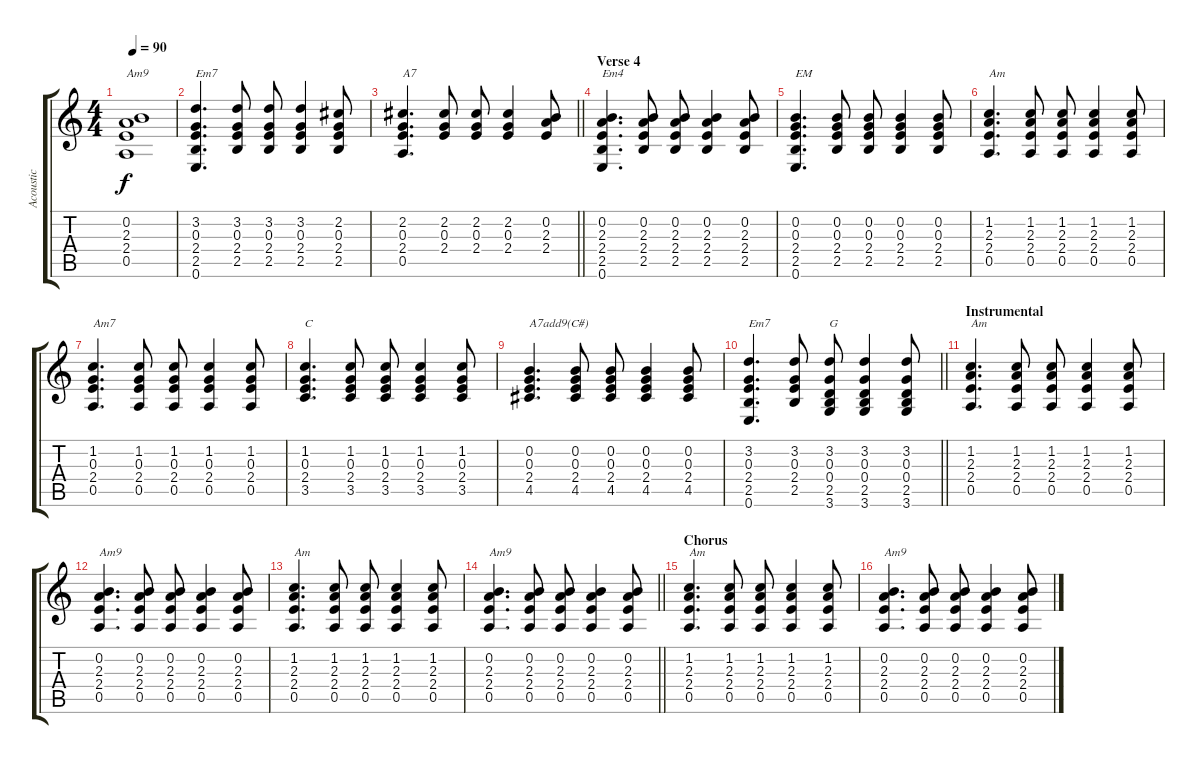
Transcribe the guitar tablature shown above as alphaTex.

\track ("Acoustic" "Acoustic") {instrument acousticguitarsteel}
\staff {score tabs}
\tuning (E4 B3 G3 D3 A2 E2) {hide}
\ts (4 4)
\tempo 90
\clef g2
\ks c
(0.2 2.3 2.4 0.5).1{txt "Am9" dy f} |
(3.2 0.3 2.4 2.5 0.6).4{d txt "Em7"} (3.2 0.3 2.4 2.5).8 (3.2 0.3 2.4 2.5).8 (3.2 0.3 2.4 2.5).4 (2.2 0.3 2.4 2.5).8 |
\barLineRight lightlight
(2.2 0.3 2.4 0.5).4{d txt "A7"} (2.2 0.3 2.4).8 (2.2 0.3 2.4).8 (2.2 0.3 2.4).4 (0.2 2.3 2.4).8 |
\section ("" "Verse 4")
(0.2 2.3 2.4 2.5 0.6).4{d txt "Em4"} (0.2 2.3 2.4 2.5).8 (0.2 2.3 2.4 2.5).8 (0.2 2.3 2.4 2.5).4 (0.2 2.3 2.4 2.5).8 |
(0.2 0.3 2.4 2.5 0.6).4{d txt "EM"} (0.2 0.3 2.4 2.5).8 (0.2 0.3 2.4 2.5).8 (0.2 0.3 2.4 2.5).4 (0.2 0.3 2.4 2.5).8 |
(1.2 2.3 2.4 0.5).4{d txt "Am"} (1.2 2.3 2.4 0.5).8 (1.2 2.3 2.4 0.5).8 (1.2 2.3 2.4 0.5).4 (1.2 2.3 2.4 0.5).8 |
(1.2 0.3 2.4 0.5).4{d txt "Am7"} (1.2 0.3 2.4 0.5).8 (1.2 0.3 2.4 0.5).8 (1.2 0.3 2.4 0.5).4 (1.2 0.3 2.4 0.5).8 |
(1.2 0.3 2.4 3.5).4{d txt "C"} (1.2 0.3 2.4 3.5).8 (1.2 0.3 2.4 3.5).8 (1.2 0.3 2.4 3.5).4 (1.2 0.3 2.4 3.5).8 |
(0.2 0.3 2.4 4.5).4{d txt "A7add9(C#)"} (0.2 0.3 2.4 4.5).8 (0.2 0.3 2.4 4.5).8 (0.2 0.3 2.4 4.5).4 (0.2 0.3 2.4 4.5).8 |
\barLineRight lightlight
(3.2 0.3 2.4 2.5 0.6).4{d txt "Em7"} (3.2 0.3 2.4 2.5).8 (3.2 0.3 0.4 2.5 3.6).8{txt "G"} (3.2 0.3 0.4 2.5 3.6).4 (3.2 0.3 0.4 2.5 3.6).8 |
\section ("" "Instrumental")
(1.2 2.3 2.4 0.5).4{d txt "Am"} (1.2 2.3 2.4 0.5).8 (1.2 2.3 2.4 0.5).8 (1.2 2.3 2.4 0.5).4 (1.2 2.3 2.4 0.5).8 |
(0.2 2.3 2.4 0.5).4{d txt "Am9"} (0.2 2.3 2.4 0.5).8 (0.2 2.3 2.4 0.5).8 (0.2 2.3 2.4 0.5).4 (0.2 2.3 2.4 0.5).8 |
(1.2 2.3 2.4 0.5).4{d txt "Am"} (1.2 2.3 2.4 0.5).8 (1.2 2.3 2.4 0.5).8 (1.2 2.3 2.4 0.5).4 (1.2 2.3 2.4 0.5).8 |
\barLineRight lightlight
(0.2 2.3 2.4 0.5).4{d txt "Am9"} (0.2 2.3 2.4 0.5).8 (0.2 2.3 2.4 0.5).8 (0.2 2.3 2.4 0.5).4 (0.2 2.3 2.4 0.5).8 |
\section ("" "Chorus")
(1.2 2.3 2.4 0.5).4{d txt "Am"} (1.2 2.3 2.4 0.5).8 (1.2 2.3 2.4 0.5).8 (1.2 2.3 2.4 0.5).4 (1.2 2.3 2.4 0.5).8 |
(0.2 2.3 2.4 0.5).4{d txt "Am9"} (0.2 2.3 2.4 0.5).8 (0.2 2.3 2.4 0.5).8 (0.2 2.3 2.4 0.5).4 (0.2 2.3 2.4 0.5).8
